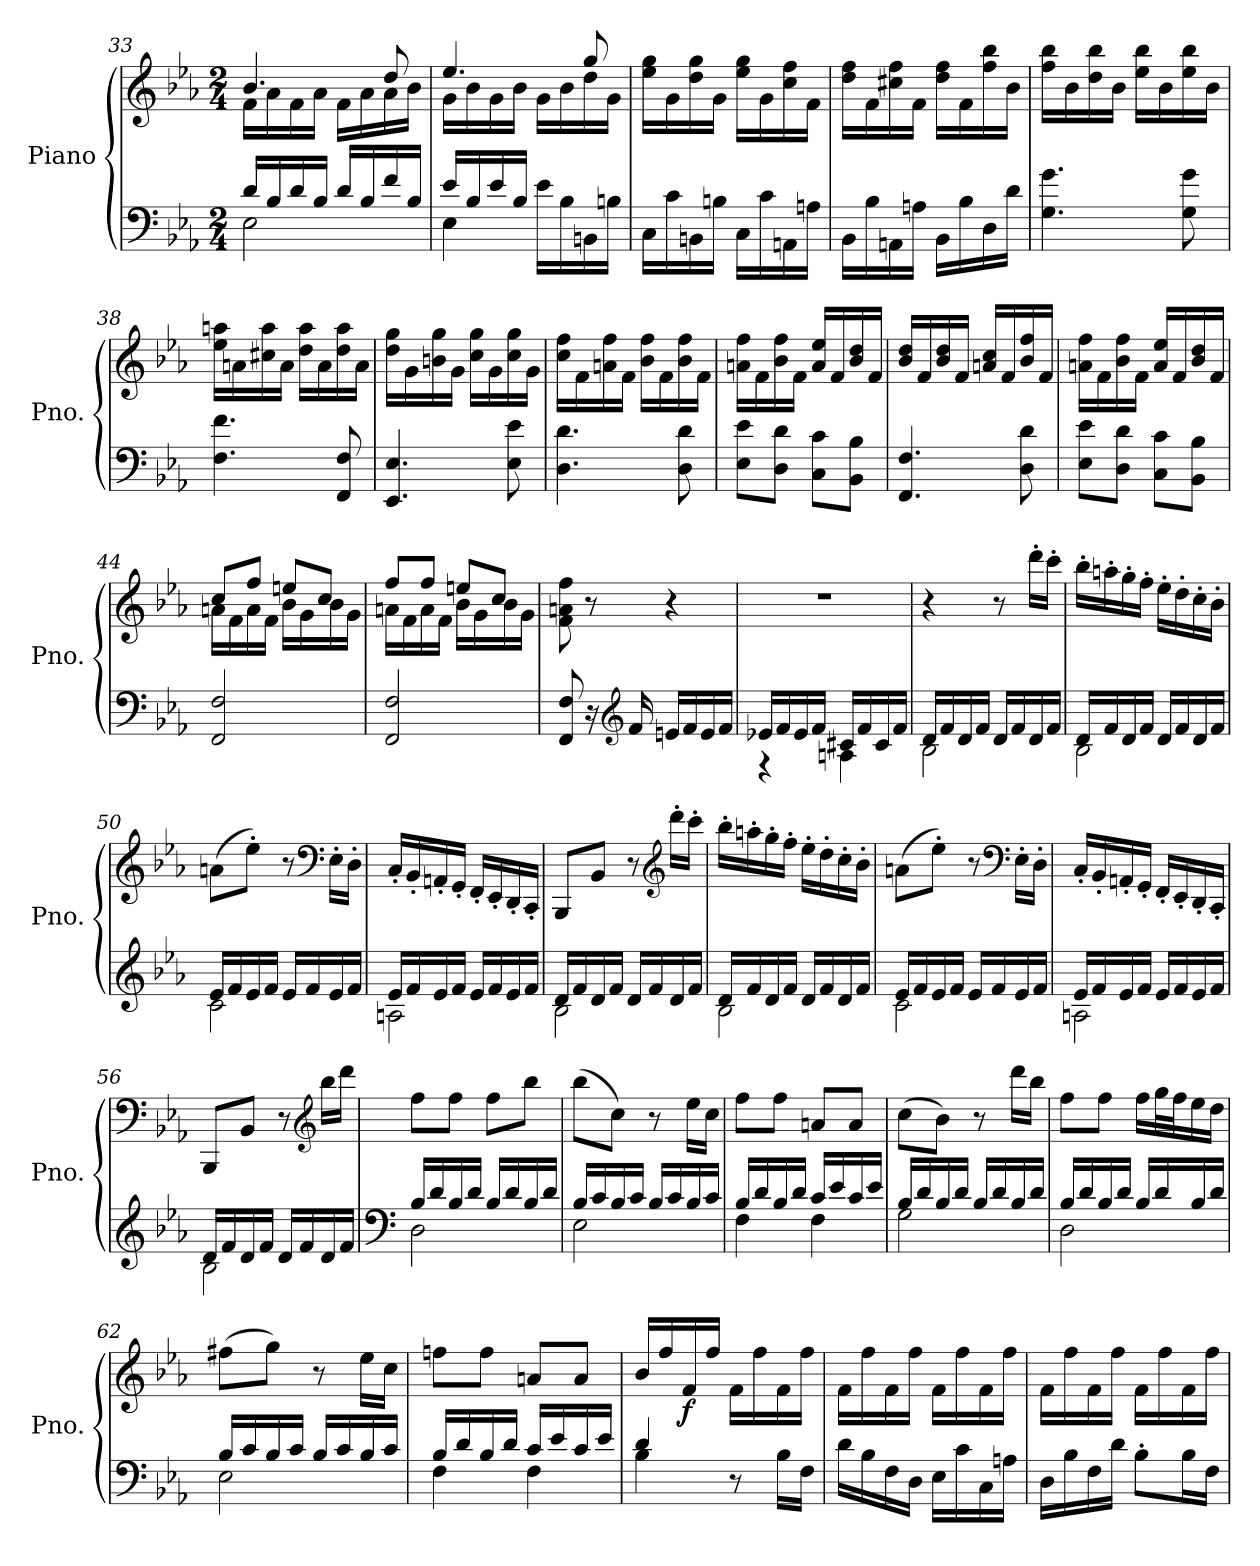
**kern	**kern	**dynam
*part1	*part1	*part1
*staff2	*staff1	*staff1/2
*I"Piano	*	*
*I'Pno.	*	*
*clefF4	*clefG2	*
*k[b-e-a-]	*k[b-e-a-]	*
*E-:	*E-:	*
*M2/4	*M2/4	*
=33	=33	=33
*^	*^	*
16d/LL	2E-\	4.b-/	16f\LL	.
16B-/	.	.	16a-\	.
16d/	.	.	16f\	.
16B-/JJ	.	.	16a-\JJ	.
16d/LL	.	.	16f\LL	.
16B-/	.	.	16a-\	.
16f/	.	8dd/	16a-\	.
16B-/JJ	.	.	16b-\JJ	.
!!LO:LB:g=z	!!
=34	=34	=34	=34	=34
16e-/LL	4E-\	4.ee-/	16g\LL	.
16B-/	.	.	16b-\	.
16e-/	.	.	16g\	.
16B-/JJ	.	.	16b-\JJ	.
16e-\LL	4ryy	.	16g\LL	.
16B-\	.	.	16b-\	.
16BBn\	.	8gg/	16dd\	.
16Bn\JJ	.	.	16g\JJ	.
*v	*v	*	*	*
*	*v	*v	*
=35	=35	=35
16C\LL	16ee-\ 16gg\LL	.
16c\	16g\	.
16BBn\	16dd\ 16gg\	.
16Bn\JJ	16g\JJ	.
16C\LL	16ee-\ 16gg\LL	.
16c\	16g\	.
16AAn\	16cc\ 16ff\	.
16An\JJ	16f\JJ	.
=36	=36	=36
16BB-\LL	16dd\ 16ff\LL	.
16B-\	16f\	.
16AAn\	16cc#X\ 16ff\	.
16An\JJ	16f\JJ	.
16BB-\LL	16dd\ 16ff\LL	.
16B-\	16f\	.
16D\	16ff\ 16bb-\	.
16d\JJ	16b-\JJ	.
=37	=37	=37
4.G\ 4.g\	16ff\ 16bb-\LL	.
.	16b-\	.
.	16dd\ 16bb-\	.
.	16b-\JJ	.
.	16ee-\ 16bb-\LL	.
.	16b-\	.
8G\ 8g\	16ee-\ 16bb-\	.
.	16b-\JJ	.
!!LO:LB:g=z
=38	=38	=38
4.F\ 4.f\	16ee-\ 16aan\LL	.
.	16an\	.
.	16cc#X\ 16aa\	.
.	16a\JJ	.
.	16dd\ 16aa\LL	.
.	16a\	.
8FF/ 8F/	16dd\ 16aa\	.
.	16a\JJ	.
=39	=39	=39
4.EE-/ 4.E-/	16dd\ 16gg\LL	.
.	16g\	.
.	16bn\ 16gg\	.
.	16g\JJ	.
.	16cc\ 16gg\LL	.
.	16g\	.
8E-\ 8e-\	16cc\ 16gg\	.
.	16g\JJ	.
!!LO:LB:g=z
=40	=40	=40
4.D\ 4.d\	16cc\ 16ff\LL	.
.	16f\	.
.	16an\ 16ff\	.
.	16f\JJ	.
.	16b-\ 16ff\LL	.
.	16f\	.
8D\ 8d\	16b-\ 16ff\	.
.	16f\JJ	.
=41	=41	=41
8E-\ 8e-\L	16an\ 16ff\LL	.
.	16f\	.
8D\ 8d\J	16b-\ 16ff\	.
.	16f\JJ	.
8C\ 8c\L	16a/ 16ee-/LL	.
.	16f/	.
8BB-\ 8B-\J	16b-/ 16dd/	.
.	16f/JJ	.
=42	=42	=42
4.FF/ 4.F/	16b-/ 16dd/LL	.
.	16f/	.
.	16b-/ 16dd/	.
.	16f/JJ	.
.	16an/ 16cc/LL	.
.	16f/	.
8D\ 8d\	16b-/ 16ff/	.
.	16f/JJ	.
=43	=43	=43
8E-\ 8e-\L	16an\ 16ff\LL	.
.	16f\	.
8D\ 8d\J	16b-\ 16ff\	.
.	16f\JJ	.
8C\ 8c\L	16a/ 16ee-/LL	.
.	16f/	.
8BB-\ 8B-\J	16b-/ 16dd/	.
.	16f/JJ	.
=44	=44	=44
*	*^	*
2FF/ 2F/	8cc/L	16an\LL	.
.	.	16f\	.
.	8ff/J	16a\	.
.	.	16f\JJ	.
.	8een/L	16b-\LL	.
.	.	16g\	.
.	8cc/J	16b-\	.
.	.	16g\JJ	.
!!LO:LB:g=z	!!
=45	=45	=45	=45
2FF/ 2F/	8ff/L	16an\LL	.
.	.	16f\	.
.	8ff/J	16a\	.
.	.	16f\JJ	.
.	8een/L	16b-\LL	.
.	.	16g\	.
.	8cc/J	16b-\	.
.	.	16g\JJ	.
*	*v	*v	*
!!LO:PB:g=z
=46	=46	=46
8FF/ 8F/	8f\ 8an\ 8ff\	.
16r	8r	.
*clefG2	*	*
16f/	.	.
16en/LL	4r	.
16f/	.	.
16e/	.	.
16f/JJ	.	.
=47	=47	=47
*^	*	*
16e-X/LL	4r	2r	.
16f/	.	.	.
16e-/	.	.	.
16f/JJ	.	.	.
16c#X/LL	4An\	.	.
16f/	.	.	.
16c#/	.	.	.
16f/JJ	.	.	.
=48	=48	=48	=48
16d/LL	2B-\	4r	.
16f/	.	.	.
16d/	.	.	.
16f/JJ	.	.	.
16d/LL	.	8r	.
16f/	.	.	.
16d/	.	16ddd'\LL	.
16f/JJ	.	16ccc'\JJ	.
=49	=49	=49	=49
16d/LL	2B-\	16bb-'\LL	.
16f/	.	16aan'\	.
16d/	.	16gg'\	.
16f/JJ	.	16ff'\JJ	.
16d/LL	.	16ee-'\LL	.
16f/	.	16dd'\	.
16d/	.	16cc'\	.
16f/JJ	.	16b-'\JJ	.
!!LO:LB:g=z
=50	=50	=50	=50
16e-/LL	2c\	(8an\L	.
16f/	.	.	.
16e-/	.	8ee-'\J)	.
16f/JJ	.	.	.
16e-/LL	.	8r	.
16f/	.	.	.
*	*	*clefF4	*
16e-/	.	16E-'\LL	.
16f/JJ	.	16D'\JJ	.
!!LO:LB:g=z
=51	=51	=51	=51
16e-/LL	2An\	16C'/LL	.
16f/	.	16BB-'/	.
16e-/	.	16AAn'/	.
16f/JJ	.	16GG'/JJ	.
16e-/LL	.	16FF'/LL	.
16f/	.	16EE-'/	.
16e-/	.	16DD'/	.
16f/JJ	.	16CC'/JJ	.
=52	=52	=52	=52
16d/LL	2B-\	8BBB-/L	.
16f/	.	.	.
16d/	.	8BB-/J	.
16f/JJ	.	.	.
16d/LL	.	8r	.
16f/	.	.	.
*	*	*clefG2	*
16d/	.	16ddd'\LL	.
16f/JJ	.	16ccc'\JJ	.
=53	=53	=53	=53
16d/LL	2B-\	16bb-'\LL	.
16f/	.	16aan'\	.
16d/	.	16gg'\	.
16f/JJ	.	16ff'\JJ	.
16d/LL	.	16ee-'\LL	.
16f/	.	16dd'\	.
16d/	.	16cc'\	.
16f/JJ	.	16b-'\JJ	.
=54	=54	=54	=54
16e-/LL	2c\	(8an\L	.
16f/	.	.	.
16e-/	.	8ee-'\J)	.
16f/JJ	.	.	.
16e-/LL	.	8r	.
16f/	.	.	.
*	*	*clefF4	*
16e-/	.	16E-'\LL	.
16f/JJ	.	16D'\JJ	.
!!LO:LB:g=z
=55	=55	=55	=55
16e-/LL	2An\	16C'/LL	.
16f/	.	16BB-'/	.
16e-/	.	16AAn'/	.
16f/JJ	.	16GG'/JJ	.
16e-/LL	.	16FF'/LL	.
16f/	.	16EE-'/	.
16e-/	.	16DD'/	.
16f/JJ	.	16CC'/JJ	.
!!LO:LB:g=z
=56	=56	=56	=56
16d/LL	2B-\	8BBB-/L	.
16f/	.	.	.
16d/	.	8BB-/J	.
16f/JJ	.	.	.
16d/LL	.	8r	.
16f/	.	.	.
*	*	*clefG2	*
16d/	.	16bb-\LL	.
16f/JJ	.	16ddd\JJ	.
=57	=57	=57	=57
*clefF4	*	*	*
16B-/LL	2D\	8ff\L	.
16d/	.	.	.
16B-/	.	8ff\J	.
16d/JJ	.	.	.
16B-/LL	.	8ff\L	.
16d/	.	.	.
16B-/	.	8bb-\J	.
16d/JJ	.	.	.
=58	=58	=58	=58
16B-/LL	2E-\	(8bb-\L	.
16c/	.	.	.
16B-/	.	8cc\J)	.
16c/JJ	.	.	.
16B-/LL	.	8r	.
16c/	.	.	.
16B-/	.	16ee-\LL	.
16c/JJ	.	16cc\JJ	.
=59	=59	=59	=59
16B-/LL	4F\	8ff\L	.
16d/	.	.	.
16B-/	.	8ff\J	.
16d/JJ	.	.	.
16c/LL	4F\	8an/L	.
16e-/	.	.	.
16c/	.	8a/J	.
16e-/JJ	.	.	.
!!LO:LB:g=z
=60	=60	=60	=60
16B-/LL	2G\	(8cc\L	.
16d/	.	.	.
16B-/	.	8b-\J)	.
16d/JJ	.	.	.
16B-/LL	.	8r	.
16d/	.	.	.
16B-/	.	16ddd\LL	.
16d/JJ	.	16bb-\JJ	.
!!LO:PB:g=z
=61	=61	=61	=61
16B-/LL	2D\	8ff\L	.
16d/	.	.	.
16B-/	.	8ff\J	.
16d/JJ	.	.	.
16B-/LL	.	16ff\LL	.
16d/	.	32gg\L	.
.	.	32ff\J	.
16B-/	.	16ee-\	.
16d/JJ	.	16dd\JJ	.
=62	=62	=62	=62
16B-/LL	2E-\	(8ff#X\L	.
16c/	.	.	.
16B-/	.	8gg\J)	.
16c/JJ	.	.	.
16B-/LL	.	8r	.
16c/	.	.	.
16B-/	.	16ee-\LL	.
16c/JJ	.	16cc\JJ	.
=63	=63	=63	=63
16B-/LL	4F\	8ffn\L	.
16d/	.	.	.
16B-/	.	8ff\J	.
16d/JJ	.	.	.
16c/LL	4F\	8an/L	.
16e-/	.	.	.
16c/	.	8a/J	.
16e-/JJ	.	.	.
=64	=64	=64	=64
4d/	4B-\	16b-/LL	.
.	.	16ff/	.
!	!	!	!LO:DY:b
.	.	16f/	f
.	.	16ff/JJ	.
8r	4ryy	16f\LL	.
.	.	16ff\	.
16B-\LL	.	16f\	.
16F\JJ	.	16ff\JJ	.
*v	*v	*	*
=65	=65	=65
16d\LL	16f\LL	.
16B-\	16ff\	.
16F\	16f\	.
16D\JJ	16ff\JJ	.
16E-\LL	16f\LL	.
16c\	16ff\	.
16C\	16f\	.
16An\JJ	16ff\JJ	.
!!LO:LB:g=z
=66	=66	=66
16D\LL	16f\LL	.
16B-\	16ff\	.
16F\	16f\	.
16d\JJ	16ff\JJ	.
8B-'\L	16f\LL	.
.	16ff\	.
16B-\L	16f\	.
16F\JJ	16ff\JJ	.
=	=	=
*-	*-	*-
